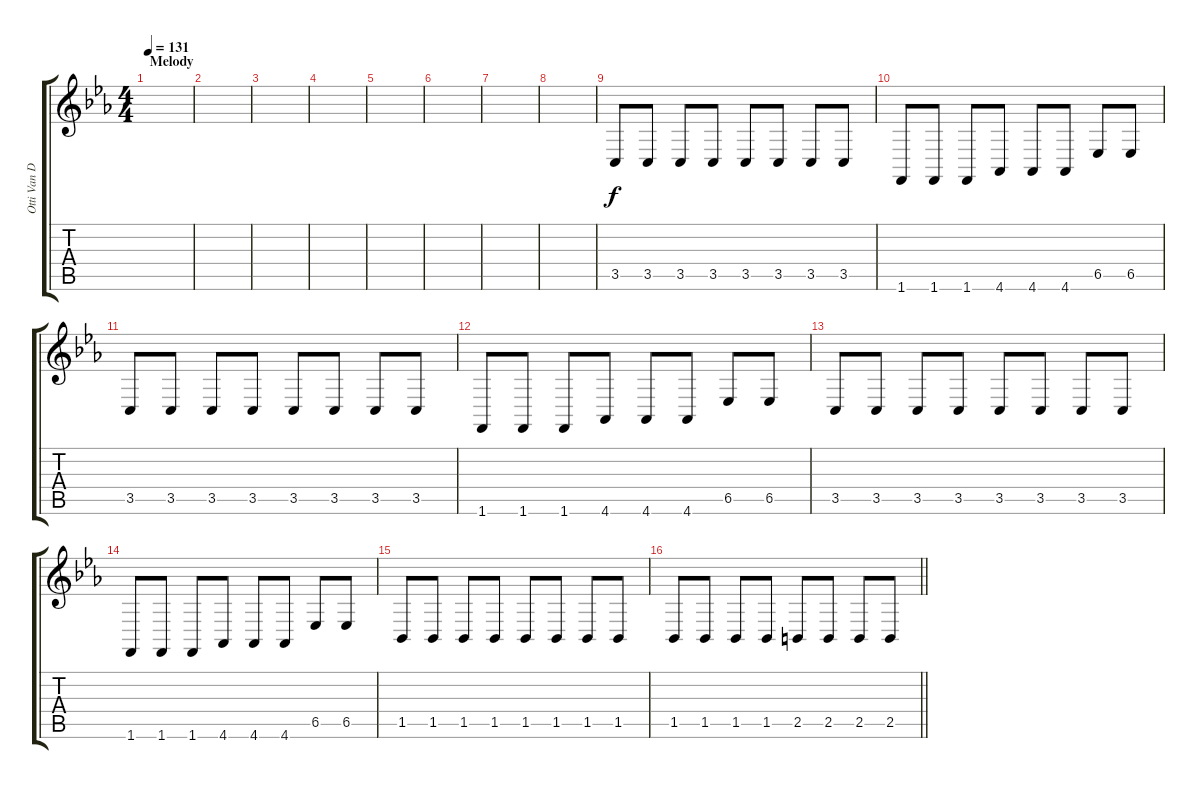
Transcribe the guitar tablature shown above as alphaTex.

\track ("Otti Van Der Werf/Jeroen Swinnen (Bass L" "Otti Van D") {instrument lead1square}
\staff {score tabs}
\tuning (E4 B3 G3 D3 A2 E2) {hide}
\ts (4 4)
\section ("" "Melody")
\tempo 131
\clef g2
\ks cminor
|
|
|
|
|
|
|
|
3.5.8 3.5.8 3.5.8 3.5.8 3.5.8 3.5.8 3.5.8 3.5.8 |
1.6.8 1.6.8 1.6.8 4.6.8 4.6.8 4.6.8 6.5.8 6.5.8 |
3.5.8 3.5.8 3.5.8 3.5.8 3.5.8 3.5.8 3.5.8 3.5.8 |
1.6.8 1.6.8 1.6.8 4.6.8 4.6.8 4.6.8 6.5.8 6.5.8 |
3.5.8 3.5.8 3.5.8 3.5.8 3.5.8 3.5.8 3.5.8 3.5.8 |
1.6.8 1.6.8 1.6.8 4.6.8 4.6.8 4.6.8 6.5.8 6.5.8 |
1.5.8 1.5.8 1.5.8 1.5.8 1.5.8 1.5.8 1.5.8 1.5.8 |
\barLineRight lightlight
1.5.8 1.5.8 1.5.8 1.5.8 2.5.8 2.5.8 2.5.8 2.5.8
